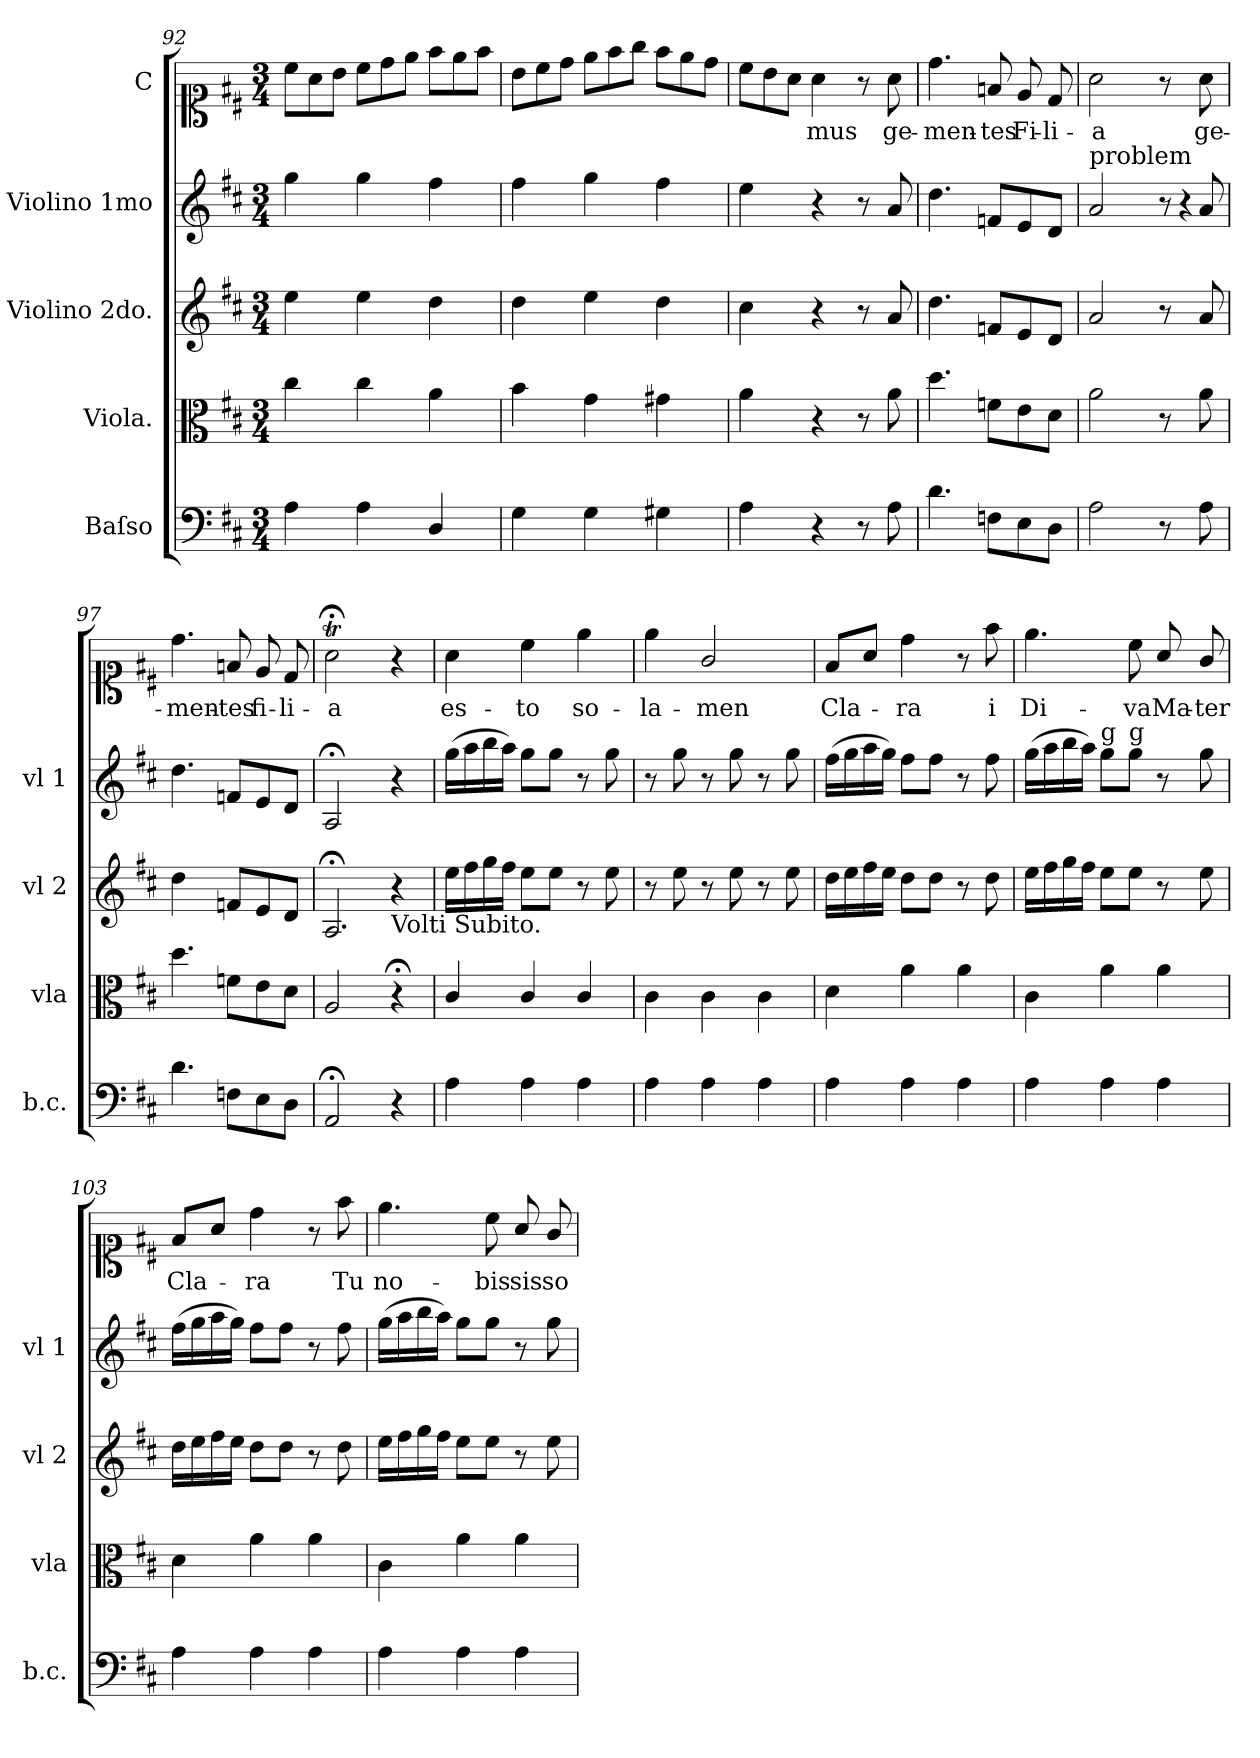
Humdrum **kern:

**kern	**kern	**kern	**kern	**kern	**text
*part5	*part4	*part3	*part2	*part1	*part1
*staff5	*staff4	*staff3	*staff2	*staff1	*staff1
*I"Baſso	*I"Viola.	*I"Violino 2do.	*I"Violino 1mo	*I"C	*
*I'b.c.	*I'vla	*I'vl 2	*I'vl 1	*	*
*clefF4	*clefC3	*clefG2	*clefG2	*clefC1	*
*k[f#c#]	*k[f#c#]	*k[f#c#]	*k[f#c#]	*k[f#c#]	*
*D:	*D:	*D:	*D:	*D:	*
*M3/4	*M3/4	*M3/4	*M3/4	*M3/4	*
*	*	*	*	*Xtuplet	*
=92	=92	=92	=92	=92	=92
4A\	4cc#\	4ee\	4gg\	12cc#\L	.
.	.	.	.	12a\	.
.	.	.	.	12b\J	.
4A\	4cc#\	4ee\	4gg\	12cc#\L	.
.	.	.	.	12dd\	.
.	.	.	.	12ee\J	.
4D/	4a\	4dd\	4ff#\	12ff#\L	.
.	.	.	.	12ee\	.
.	.	.	.	12ff#\J	.
=93	=93	=93	=93	=93	=93
4G\	4b\	4dd\	4ff#\	12b\L	.
.	.	.	.	12cc#\	.
.	.	.	.	12dd\J	.
4G\	4g\	4ee\	4gg\	12ee\L	.
.	.	.	.	12ff#\	.
.	.	.	.	12gg\J	.
4G#X\	4g#X\	4dd\	4ff#\	12ff#\L	.
.	.	.	.	12ee\	.
.	.	.	.	12dd\J	.
=94	=94	=94	=94	=94	=94
4A\	4a\	4cc#\	4ee\	12cc#\L	.
.	.	.	.	12b\	.
.	.	.	.	12a\J	.
4r	4r	4r	4r	4a\	-mus
8r	8r	8r	8r	8r	.
8A\	8a\	8a/	8a/	8a\	ge-
=95	=95	=95	=95	=95	=95
4.d\	4.dd\	4.dd\	4.dd\	4.dd\	-men-
8Fn\L	8fn\L	8fn/L	8fn/L	8fn/	-tes
8E\	8e\	8e/	8e/	8e/	Fi-
8D\J	8d\J	8d/J	8d/J	8d/	-li-
=96	=96	=96	=96	=96	=96
!	!	!	!LO:TX:a:t=problem	!	!
2A\	2a\	2a/	2a/	2a\	-a
!	!	!	!LO:N:vis=8	!	!
8r	8r	8r	16r	8r	.
!	!	!	!LO:N:vis=4	!	!
.	.	.	16r	.	.
8A\	8a\	8a/	8a/	8a\	ge-
=97	=97	=97	=97	=97	=97
!	!	!LO:N:vis=4	!	!	!
4.d\	4.dd\	4.dd\	4.dd\	4.dd\	-men-
8Fn\L	8fn\L	8fn/L	8fn/L	8fn/	-tes
8E\	8e\	8e/	8e/	8e/	fi-
8D\J	8d\J	8d/J	8d/J	8d/	-li-
=98	=98	=98	=98	=98	=98
!	!	!LO:N:vis=2.	!	!	!
2AA;</	2A/	2A;</	2A;</	2aT;<\	-a
!	!	!LO:TX:b:t=Volti Subito.	!	!	!
4r	4r;<	4r	4r	4r	.
=99	=99	=99	=99	=99	=99
4A\	4c#/	16ee\LL	(16gg\LL	4a\	es-
.	.	16ff#\	16aa\	.	.
.	.	16gg\	16bb\	.	.
.	.	16ff#\JJ	16aa\JJ)	.	.
4A\	4c#/	8ee\L	8gg\L	4cc#\	-to
.	.	8ee\J	8gg\J	.	.
4A\	4c#/	8r	8r	4ee\	so-
.	.	8ee\	8gg\	.	.
=100	=100	=100	=100	=100	=100
4A\	4c#\	8r	8r	4ee\	-la-
.	.	8ee\	8gg\	.	.
4A\	4c#\	8r	8r	2g/	-men
.	.	8ee\	8gg\	.	.
4A\	4c#\	8r	8r	.	.
.	.	8ee\	8gg\	.	.
=101	=101	=101	=101	=101	=101
4A\	4d\	16dd\LL	(16ff#\LL	8f#/L	Cla-
.	.	16ee\	16gg\	.	.
.	.	16ff#\	16aa\	8a/J	.
.	.	16ee\JJ	16gg\JJ)	.	.
4A\	4a\	8dd\L	8ff#\L	4dd\	-ra
.	.	8dd\J	8ff#\J	.	.
4A\	4a\	8r	8r	8r	.
.	.	8dd\	8ff#\	8ff#\	i
=102	=102	=102	=102	=102	=102
4A\	4c#\	16ee\LL	(16gg\LL	4.ee\	Di-
.	.	16ff#\	16aa\	.	.
.	.	16gg\	16bb\	.	.
.	.	16ff#\JJ	16aa\JJ)	.	.
!	!	!	!LO:TX:a:t=g	!	!
4A\	4a\	8ee\L	8gg\L	.	.
!	!	!	!LO:TX:a:t=g	!	!
.	.	8ee\J	8gg\J	8cc#\	-va
4A\	4a\	8r	8r	8a/	Ma-
.	.	8ee\	8gg\	8g/	-ter
=103	=103	=103	=103	=103	=103
4A\	4d\	16dd\LL	(16ff#\LL	8f#/L	Cla-
.	.	16ee\	16gg\	.	.
.	.	16ff#\	16aa\	8a/J	.
.	.	16ee\JJ	16gg\JJ)	.	.
4A\	4a\	8dd\L	8ff#\L	4dd\	-ra
.	.	8dd\J	8ff#\J	.	.
4A\	4a\	8r	8r	8r	.
.	.	8dd\	8ff#\	8ff#\	Tu
=104	=104	=104	=104	=104	=104
4A\	4c#\	16ee\LL	(16gg\LL	4.ee\	no-
.	.	16ff#\	16aa\	.	.
.	.	16gg\	16bb\	.	.
.	.	16ff#\JJ	16aa\JJ)	.	.
4A\	4a\	8ee\L	8gg\L	.	.
.	.	8ee\J	8gg\J	8cc#\	-bis
4A\	4a\	8r	8r	8a/	sis
.	.	8ee\	8gg\	8g/	so-
=	=	=	=	=	=
*-	*-	*-	*-	*-	*-
